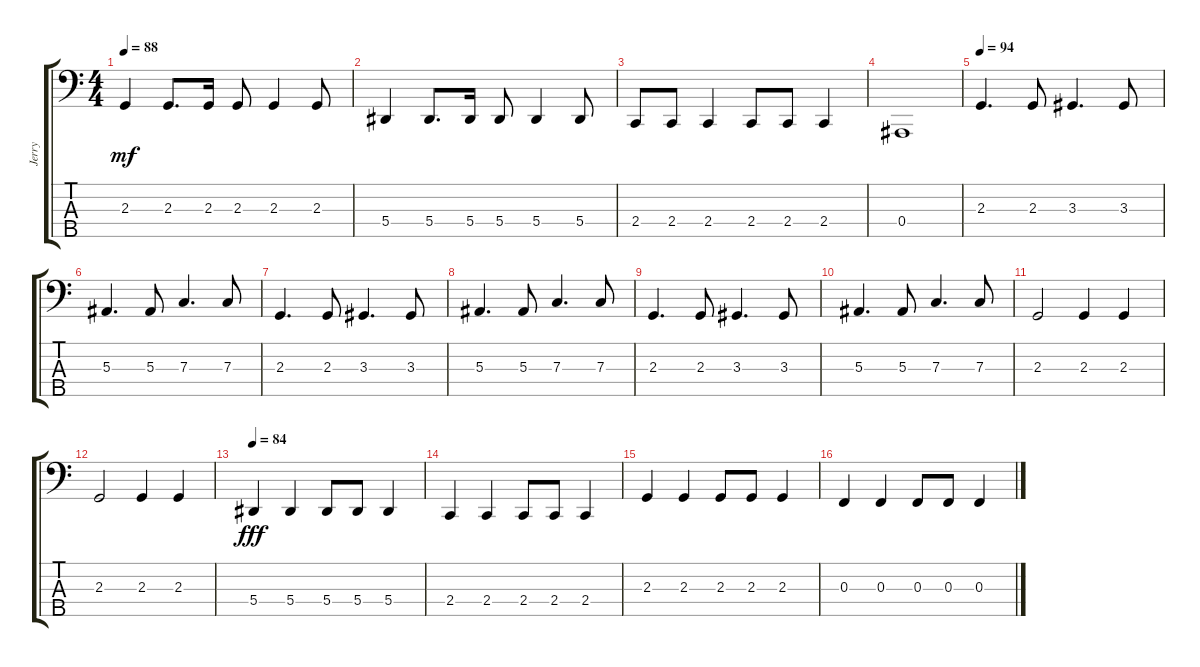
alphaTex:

\track ("Jerry" "Jerry") {instrument electricbassfinger}
\staff {score tabs}
\tuning (Eb2 Bb1 F1 Bb0 G0) {hide}
\ts (4 4)
\tempo 88
\clef f4
\ks c
2.3.4{dy mf} 2.3.8{d} 2.3.16 2.3.8 2.3.4 2.3.8 |
5.4.4 5.4.8{d} 5.4.16 5.4.8 5.4.4 5.4.8 |
2.4.8 2.4.8 2.4.4 2.4.8 2.4.8 2.4.4 |
0.4.1 |
\tempo 94
2.3.4{d} 2.3.8 3.3.4{d} 3.3.8 |
5.3.4{d} 5.3.8 7.3.4{d} 7.3.8 |
2.3.4{d} 2.3.8 3.3.4{d} 3.3.8 |
5.3.4{d} 5.3.8 7.3.4{d} 7.3.8 |
2.3.4{d} 2.3.8 3.3.4{d} 3.3.8 |
5.3.4{d} 5.3.8 7.3.4{d} 7.3.8 |
2.3.2 2.3.4 2.3.4 |
2.3.2 2.3.4 2.3.4 |
\tempo 84
5.4.4{dy fff volume 10} 5.4.4 5.4.8 5.4.8 5.4.4 |
2.4.4 2.4.4 2.4.8 2.4.8 2.4.4 |
2.3.4 2.3.4 2.3.8 2.3.8 2.3.4 |
0.3.4 0.3.4 0.3.8 0.3.8 0.3.4
